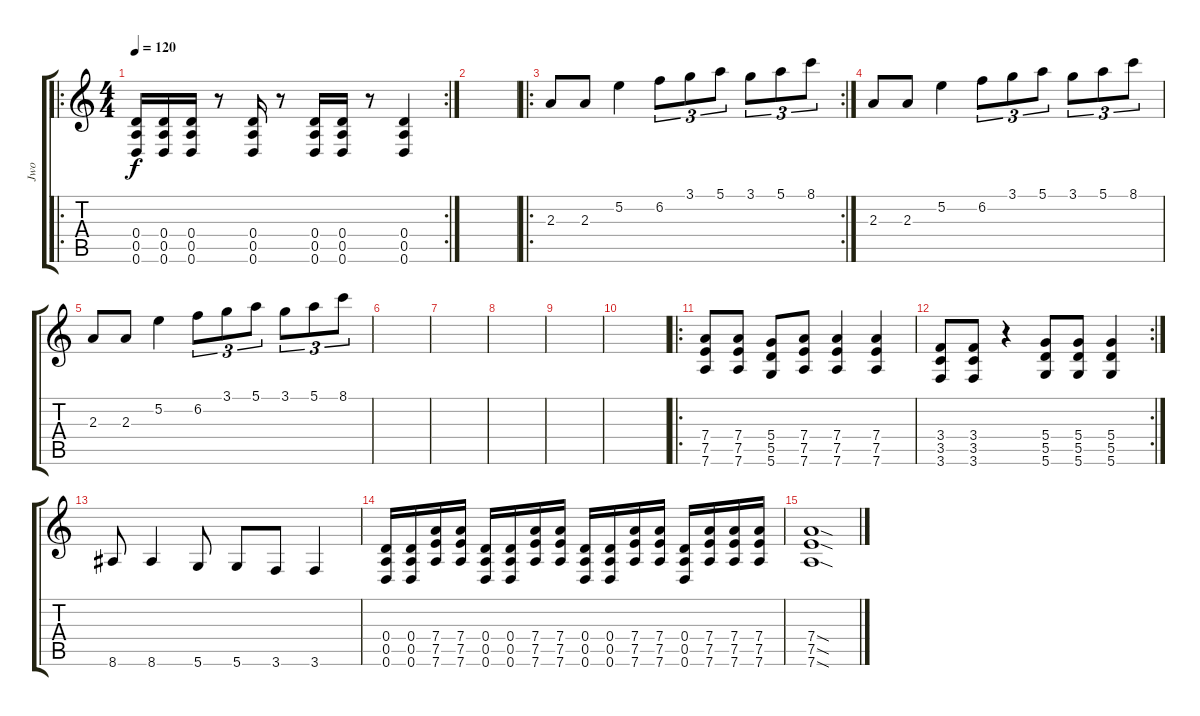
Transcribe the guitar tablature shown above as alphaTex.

\track ("Jwo" "Jwo") {instrument distortionguitar}
\staff {score tabs}
\tuning (E4 B3 G3 D3 A2 D2) {hide}
\ro
\rc 2
\ts (4 4)
\tempo 120
\clef g2
\ks c
(0.4 0.5 0.6).16{dy f} (0.4 0.5 0.6).16 (0.4 0.5 0.6).16 r.8 (0.4 0.5 0.6).16 r.8 (0.4 0.5 0.6).16 (0.4 0.5 0.6).16 r.8 (0.4 0.5 0.6).4 |
|
\ro
\rc 2
2.3.8 2.3.8 5.2.4 6.2.8{tu (3 2)} 3.1.8{tu (3 2)} 5.1.8{tu (3 2)} 3.1.8{tu (3 2)} 5.1.8{tu (3 2)} 8.1.8{tu (3 2)} |
2.3.8 2.3.8 5.2.4 6.2.8{tu (3 2)} 3.1.8{tu (3 2)} 5.1.8{tu (3 2)} 3.1.8{tu (3 2)} 5.1.8{tu (3 2)} 8.1.8{tu (3 2)} |
2.3.8 2.3.8 5.2.4 6.2.8{tu (3 2)} 3.1.8{tu (3 2)} 5.1.8{tu (3 2)} 3.1.8{tu (3 2)} 5.1.8{tu (3 2)} 8.1.8{tu (3 2)} |
|
|
|
|
|
\ro
(7.4 7.5 7.6).8 (7.4 7.5 7.6).8 (5.4 5.5 5.6).8 (7.4 7.5 7.6).8 (7.4 7.5 7.6).4 (7.4 7.5 7.6).4 |
\rc 2
(3.4 3.5 3.6).8 (3.4 3.5 3.6).8 r.4 (5.4 5.5 5.6).8 (5.4 5.5 5.6).8 (5.4 5.5 5.6).4 |
8.6.8 8.6.4 5.6.8 5.6.8 3.6.8 3.6.4 |
(0.4 0.5 0.6).16 (0.4 0.5 0.6).16 (7.4 7.5 7.6).16 (7.4 7.5 7.6).16 (0.4 0.5 0.6).16 (0.4 0.5 0.6).16 (7.4 7.5 7.6).16 (7.4 7.5 7.6).16 (0.4 0.5 0.6).16 (0.4 0.5 0.6).16 (7.4 7.5 7.6).16 (7.4 7.5 7.6).16 (0.4 0.5 0.6).16 (7.4 7.5 7.6).16 (7.4 7.5 7.6).16 (7.4 7.5 7.6).16 |
(7.4{sod} 7.5{sod} 7.6{sod}).1
